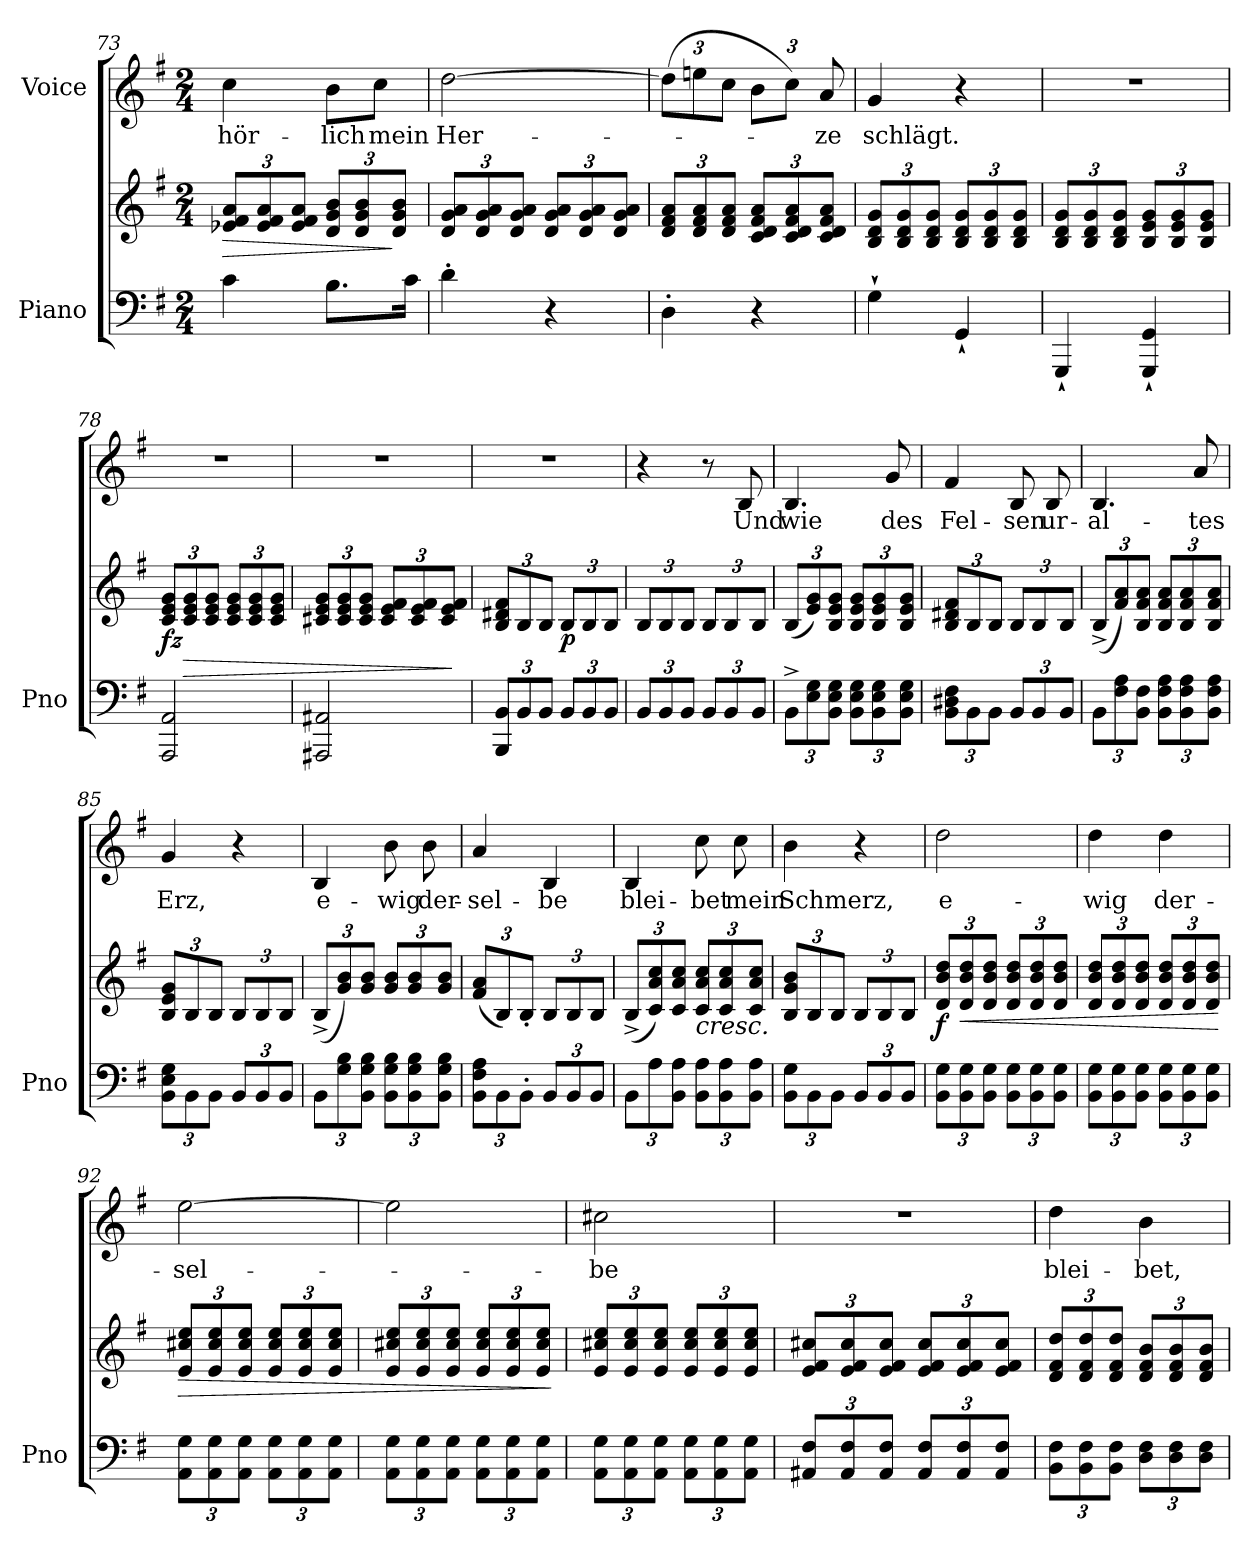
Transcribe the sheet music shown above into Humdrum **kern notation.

**kern	**kern	**dynam	**kern	**text
*part2	*part2	*part2	*part1	*part1
*staff3	*staff2	*staff2/3	*staff1	*staff1
*I"Piano	*	*	*I"Voice	*
*I'Pno	*	*	*	*
*clefF4	*clefG2	*	*clefG2	*
*k[f#]	*k[f#]	*	*k[f#]	*
*M2/4	*M2/4	*	*M2/4	*
*	*Xbrackettup	*	*	*
=73	=73	=73	=73	=73
!	!	!LO:HP:b	!	!
4c\	12e-X/ 12f#/ 12a/L	>	4cc\	-hör-
.	12e-/ 12f#/ 12a/	.	.	.
.	12e-/ 12f#/ 12a/J	.	.	.
8.B\L	12d/ 12g/ 12b/L	.	8b\L	-lich
.	12d/ 12g/ 12b/	.	.	.
.	.	.	8cc\J	mein
.	12d/ 12g/ 12b/J	]	.	.
16c\Jk	.	.	.	.
=74	=74	=74	=74	=74
4d'\	12d/ 12g/ 12a/L	.	[2dd\	Her-
.	12d/ 12g/ 12a/	.	.	.
.	12d/ 12g/ 12a/J	.	.	.
4r	12d/ 12g/ 12a/L	.	.	.
.	12d/ 12g/ 12a/	.	.	.
.	12d/ 12g/ 12a/J	.	.	.
=75	=75	=75	=75	=75
*	*	*	*Xbrackettup	*
4D'\	12d/ 12f#/ 12a/L	.	(12dd\L]	.
.	12d/ 12f#/ 12a/	.	12een\	.
.	12d/ 12f#/ 12a/J	.	12cc\J	.
4r	12c/ 12d/ 12f#/ 12a/L	.	12b\L	.
.	12c/ 12d/ 12f#/ 12a/	.	12cc\J)	.
.	12c/ 12d/ 12f#/ 12a/J	.	12a/	-ze
=76	=76	=76	=76	=76
4G`\	12B/ 12d/ 12g/L	.	4g/	schlägt.
.	12B/ 12d/ 12g/	.	.	.
.	12B/ 12d/ 12g/J	.	.	.
4GG`/	12B/ 12d/ 12g/L	.	4r	.
.	12B/ 12d/ 12g/	.	.	.
.	12B/ 12d/ 12g/J	.	.	.
=77	=77	=77	=77	=77
4GGG`/	12B/ 12d/ 12g/L	.	2r	.
.	12B/ 12d/ 12g/	.	.	.
.	12B/ 12d/ 12g/J	.	.	.
4GGG/` 4GG/`	12B/ 12e/ 12g/L	.	.	.
.	12B/ 12e/ 12g/	.	.	.
.	12B/ 12e/ 12g/J	.	.	.
=78	=78	=78	=78	=78
!	!	!LO:DY:b	!	!
2AAA/ 2AA/	12c/ 12e/ 12g/L	fz	2r	.
!	!	!LO:HP:b	!	!
.	12c/ 12e/ 12g/	>	.	.
.	12c/ 12e/ 12g/J	.	.	.
.	12c/ 12e/ 12g/L	.	.	.
.	12c/ 12e/ 12g/	.	.	.
.	12c/ 12e/ 12g/J	.	.	.
=79	=79	=79	=79	=79
2AAA#X/ 2AA#X/	12c#X/ 12e/ 12g/L	.	2r	.
.	12c#/ 12e/ 12g/	.	.	.
.	12c#/ 12e/ 12g/J	.	.	.
.	12c#/ 12e/ 12f#/L	.	.	.
.	12c#/ 12e/ 12f#/	.	.	.
.	12c#/ 12e/ 12f#/J	.	.	.
.	.	]	.	.
=80	=80	=80	=80	=80
*Xbrackettup	*	*	*	*
12BBB/ 12BB/L	12B/ 12d#X/ 12f#/L	.	2r	.
12BB/	12B/	.	.	.
12BB/J	12B/J	.	.	.
!	!	!LO:DY:b	!	!
12BB/L	12B/L	p	.	.
12BB/	12B/	.	.	.
12BB/J	12B/J	.	.	.
=81	=81	=81	=81	=81
12BB/L	12B/L	.	4r	.
12BB/	12B/	.	.	.
12BB/J	12B/J	.	.	.
12BB/L	12B/L	.	8r	.
12BB/	12B/	.	.	.
.	.	.	8B/	Und
12BB/J	12B/J	.	.	.
=82	=82	=82	=82	=82
12BB^\L	(12B/L	.	4.B/	wie
12E\ 12G\	12e/ 12g/)	.	.	.
12BB\ 12E\ 12G\J	12B/ 12e/ 12g/J	.	.	.
12BB\ 12E\ 12G\L	12B/ 12e/ 12g/L	.	.	.
12BB\ 12E\ 12G\	12B/ 12e/ 12g/	.	.	.
.	.	.	8g/	des
12BB\ 12E\ 12G\J	12B/ 12e/ 12g/J	.	.	.
=83	=83	=83	=83	=83
12BB\ 12D#X\ 12F#\L	12B/ 12d#X/ 12f#/L	.	4f#/	Fel-
12BB\	12B/	.	.	.
12BB\J	12B/J	.	.	.
12BB/L	12B/L	.	8B/	-sen
12BB/	12B/	.	.	.
.	.	.	8B/	ur-
12BB/J	12B/J	.	.	.
=84	=84	=84	=84	=84
12BB\L	(12B^/L	.	4.B/	-al-
12F#\ 12A\	12f#/ 12a/)	.	.	.
12BB\ 12F#\J	12B/ 12f#/ 12a/J	.	.	.
12BB\ 12F#\ 12A\L	12B/ 12f#/ 12a/L	.	.	.
12BB\ 12F#\ 12A\	12B/ 12f#/ 12a/	.	.	.
.	.	.	8a/	-tes
12BB\ 12F#\ 12A\J	12B/ 12f#/ 12a/J	.	.	.
=85	=85	=85	=85	=85
12BB\ 12E\ 12G\L	12B/ 12e/ 12g/L	.	4g/	Erz,
12BB\	12B/	.	.	.
12BB\J	12B/J	.	.	.
12BB/L	12B/L	.	4r	.
12BB/	12B/	.	.	.
12BB/J	12B/J	.	.	.
=86	=86	=86	=86	=86
12BB\L	(12B^/L	.	4B/	e-
12G\ 12B\	12g/ 12b/)	.	.	.
12BB\ 12G\ 12B\J	12g/ 12b/J	.	.	.
12BB\ 12G\ 12B\L	12g/ 12b/L	.	8b\	-wig
12BB\ 12G\ 12B\	12g/ 12b/	.	.	.
.	.	.	8b\	der-
12BB\ 12G\ 12B\J	12g/ 12b/J	.	.	.
=87	=87	=87	=87	=87
12BB\ 12F#\ 12A\L	(12f#/ 12a/L	.	4a/	-sel-
12BB\	12B/)	.	.	.
12BB'\J	12B'/J	.	.	.
12BB/L	12B/L	.	4B/	-be
12BB/	12B/	.	.	.
12BB/J	12B/J	.	.	.
=88	=88	=88	=88	=88
12BB\L	(12B^/L	.	4B/	blei-
12A\	12c/ 12a/ 12cc/)	.	.	.
12BB\ 12A\J	12c/ 12a/ 12cc/J	.	.	.
!	!LO:TX:b:i:t=cresc.	!	!	!
12BB\ 12A\L	12c/ 12a/ 12cc/L	.	8cc\	-bet
12BB\ 12A\	12c/ 12a/ 12cc/	.	.	.
.	.	.	8cc\	mein
12BB\ 12A\J	12c/ 12a/ 12cc/J	.	.	.
=89	=89	=89	=89	=89
12BB\ 12G\L	12B/ 12g/ 12b/L	.	4b\	Schmerz,
12BB\	12B/	.	.	.
12BB\J	12B/J	.	.	.
12BB/L	12B/L	.	4r	.
12BB/	12B/	.	.	.
12BB/J	12B/J	.	.	.
=90	=90	=90	=90	=90
!	!	!LO:DY:b	!	!
12BB\ 12G\L	12d/ 12b/ 12dd/L	f	2dd\	e-
!	!	!LO:HP:b	!	!
12BB\ 12G\	12d/ 12b/ 12dd/	<	.	.
12BB\ 12G\J	12d/ 12b/ 12dd/J	.	.	.
12BB\ 12G\L	12d/ 12b/ 12dd/L	.	.	.
12BB\ 12G\	12d/ 12b/ 12dd/	.	.	.
12BB\ 12G\J	12d/ 12b/ 12dd/J	.	.	.
=91	=91	=91	=91	=91
12BB\ 12G\L	12d/ 12b/ 12dd/L	.	4dd\	-wig
12BB\ 12G\	12d/ 12b/ 12dd/	.	.	.
12BB\ 12G\J	12d/ 12b/ 12dd/J	.	.	.
12BB\ 12G\L	12d/ 12b/ 12dd/L	.	4dd\	der-
12BB\ 12G\	12d/ 12b/ 12dd/	.	.	.
12BB\ 12G\J	12d/ 12b/ 12dd/J	.	.	.
.	.	[	.	.
=92	=92	=92	=92	=92
!	!	!LO:HP:b	!	!
12AA\ 12G\L	12e/ 12cc#X/ 12ee/L	>	[2ee\	-sel-
12AA\ 12G\	12e/ 12cc#/ 12ee/	.	.	.
12AA\ 12G\J	12e/ 12cc#/ 12ee/J	.	.	.
12AA\ 12G\L	12e/ 12cc#/ 12ee/L	.	.	.
12AA\ 12G\	12e/ 12cc#/ 12ee/	.	.	.
12AA\ 12G\J	12e/ 12cc#/ 12ee/J	.	.	.
=93	=93	=93	=93	=93
12AA\ 12G\L	12e/ 12cc#X/ 12ee/L	.	2ee\]	.
12AA\ 12G\	12e/ 12cc#/ 12ee/	.	.	.
12AA\ 12G\J	12e/ 12cc#/ 12ee/J	.	.	.
12AA\ 12G\L	12e/ 12cc#/ 12ee/L	.	.	.
12AA\ 12G\	12e/ 12cc#/ 12ee/	.	.	.
12AA\ 12G\J	12e/ 12cc#/ 12ee/J	.	.	.
.	.	]	.	.
=94	=94	=94	=94	=94
12AA\ 12G\L	12e/ 12cc#X/ 12ee/L	.	2cc#X\	-be
12AA\ 12G\	12e/ 12cc#/ 12ee/	.	.	.
12AA\ 12G\J	12e/ 12cc#/ 12ee/J	.	.	.
12AA\ 12G\L	12e/ 12cc#/ 12ee/L	.	.	.
12AA\ 12G\	12e/ 12cc#/ 12ee/	.	.	.
12AA\ 12G\J	12e/ 12cc#/ 12ee/J	.	.	.
=95	=95	=95	=95	=95
12AA#X/ 12F#/L	12e/ 12f#/ 12cc#X/L	.	2r	.
12AA#/ 12F#/	12e/ 12f#/ 12cc#/	.	.	.
12AA#/ 12F#/J	12e/ 12f#/ 12cc#/J	.	.	.
12AA#/ 12F#/L	12e/ 12f#/ 12cc#/L	.	.	.
12AA#/ 12F#/	12e/ 12f#/ 12cc#/	.	.	.
12AA#/ 12F#/J	12e/ 12f#/ 12cc#/J	.	.	.
=96	=96	=96	=96	=96
12BB\ 12F#\L	12d/ 12f#/ 12dd/L	.	4dd\	blei-
12BB\ 12F#\	12d/ 12f#/ 12dd/	.	.	.
12BB\ 12F#\J	12d/ 12f#/ 12dd/J	.	.	.
12D\ 12F#\L	12d/ 12f#/ 12b/L	.	4b\	-bet,
12D\ 12F#\	12d/ 12f#/ 12b/	.	.	.
12D\ 12F#\J	12d/ 12f#/ 12b/J	.	.	.
=	=	=	=	=
*-	*-	*-	*-	*-
